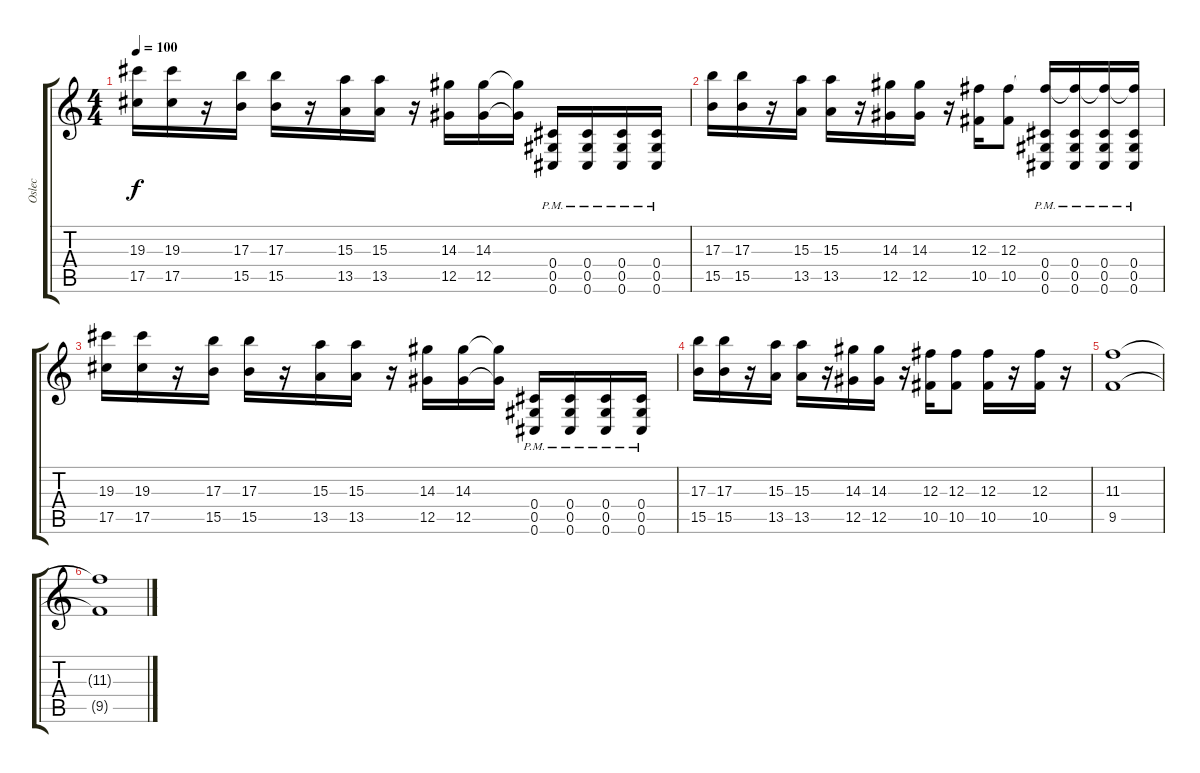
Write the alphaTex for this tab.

\track ("Oslec" "Oslec") {instrument electricguitarclean}
\staff {score tabs}
\tuning (Eb4 Bb3 Gb3 Db3 Ab2 Db2) {hide}
\ts (4 4)
\tempo 100
\clef g2
\ks c
(19.3 17.5).16{dy f} (19.3 17.5).16 r.16 (17.3 15.5).16 (17.3 15.5).16 r.16 (15.3 13.5).16 (15.3 13.5).16 r.16 (14.3 12.5).16 (14.3 12.5).16 (14.3{t} 12.5{t}).16 (0.4{pm} 0.5{pm} 0.6{pm}).16 (0.4{pm} 0.5{pm} 0.6{pm}).16 (0.4{pm} 0.5{pm} 0.6{pm}).16 (0.4{pm} 0.5{pm} 0.6{pm}).16 |
(17.3 15.5).16 (17.3 15.5).16 r.16 (15.3 13.5).16 (15.3 13.5).16 r.16 (14.3 12.5).16 (14.3 12.5).16 r.16 (12.3 10.5).16 (12.3 10.5).8 (12.3{t} 0.4{pm} 0.5{pm} 0.6{pm}).16 (12.3{t} 0.4{pm} 0.5{pm} 0.6{pm}).16 (12.3{t} 0.4{pm} 0.5{pm} 0.6{pm}).16 (12.3{t} 0.4{pm} 0.5{pm} 0.6{pm}).16 |
(19.3 17.5).16 (19.3 17.5).16 r.16 (17.3 15.5).16 (17.3 15.5).16 r.16 (15.3 13.5).16 (15.3 13.5).16 r.16 (14.3 12.5).16 (14.3 12.5).16 (14.3{t} 12.5{t}).16 (0.4{pm} 0.5{pm} 0.6{pm}).16 (0.4{pm} 0.5{pm} 0.6{pm}).16 (0.4{pm} 0.5{pm} 0.6{pm}).16 (0.4{pm} 0.5{pm} 0.6{pm}).16 |
(17.3 15.5).16 (17.3 15.5).16 r.16 (15.3 13.5).16 (15.3 13.5).16 r.16 (14.3 12.5).16 (14.3 12.5).16 r.16 (12.3 10.5).16 (12.3 10.5).8 (12.3 10.5).16 r.16 (12.3 10.5).16 r.16 |
(11.3 9.5).1 |
(11.3{t} 9.5{t}).1
